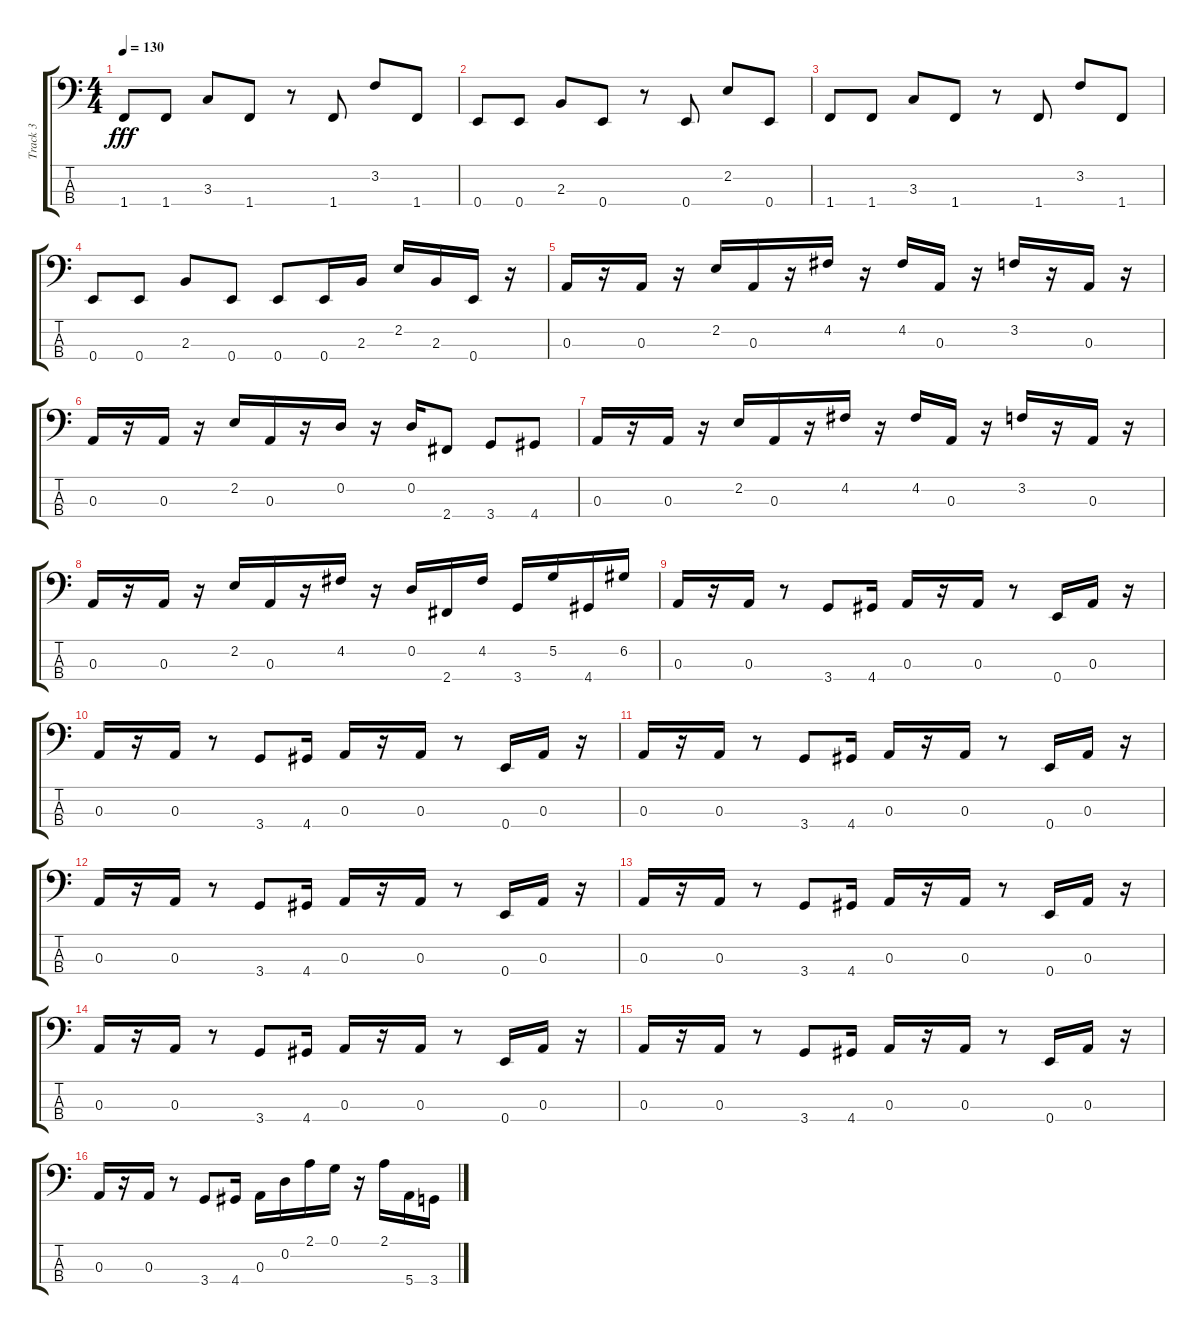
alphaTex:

\track ("Track 3" "Track 3") {instrument electricbassfinger}
\staff {score tabs}
\tuning (G2 D2 A1 E1) {hide}
\ts (4 4)
\tempo 130
\clef f4
\ks c
1.4.8{dy fff} 1.4.8 3.3.8 1.4.8 r.8 1.4.8 3.2.8 1.4.8 |
0.4.8 0.4.8 2.3.8 0.4.8 r.8 0.4.8 2.2.8 0.4.8 |
1.4.8 1.4.8 3.3.8 1.4.8 r.8 1.4.8 3.2.8 1.4.8 |
0.4.8 0.4.8 2.3.8 0.4.8 0.4.8 0.4.16 2.3.16 2.2.16 2.3.16 0.4.16 r.16 |
0.3.16 r.16 0.3.16 r.16 2.2.16 0.3.16 r.16 4.2.16 r.16 4.2.16 0.3.16 r.16 3.2.16 r.16 0.3.16 r.16 |
0.3.16 r.16 0.3.16 r.16 2.2.16 0.3.16 r.16 0.2.16 r.16 0.2.16 2.4.8 3.4.8 4.4.8 |
0.3.16 r.16 0.3.16 r.16 2.2.16 0.3.16 r.16 4.2.16 r.16 4.2.16 0.3.16 r.16 3.2.16 r.16 0.3.16 r.16 |
0.3.16 r.16 0.3.16 r.16 2.2.16 0.3.16 r.16 4.2.16 r.16 0.2.16 2.4.16 4.2.16 3.4.16 5.2.16 4.4.16 6.2.16 |
0.3.16 r.16 0.3.16 r.8 3.4.8 4.4.16 0.3.16 r.16 0.3.16 r.8 0.4.16 0.3.16 r.16 |
0.3.16 r.16 0.3.16 r.8 3.4.8 4.4.16 0.3.16 r.16 0.3.16 r.8 0.4.16 0.3.16 r.16 |
0.3.16 r.16 0.3.16 r.8 3.4.8 4.4.16 0.3.16 r.16 0.3.16 r.8 0.4.16 0.3.16 r.16 |
0.3.16 r.16 0.3.16 r.8 3.4.8 4.4.16 0.3.16 r.16 0.3.16 r.8 0.4.16 0.3.16 r.16 |
0.3.16 r.16 0.3.16 r.8 3.4.8 4.4.16 0.3.16 r.16 0.3.16 r.8 0.4.16 0.3.16 r.16 |
0.3.16 r.16 0.3.16 r.8 3.4.8 4.4.16 0.3.16 r.16 0.3.16 r.8 0.4.16 0.3.16 r.16 |
0.3.16 r.16 0.3.16 r.8 3.4.8 4.4.16 0.3.16 r.16 0.3.16 r.8 0.4.16 0.3.16 r.16 |
0.3.16 r.16 0.3.16 r.8 3.4.8 4.4.16 0.3.16 0.2.16 2.1.16 0.1.16 r.16 2.1.16 5.4.16 3.4.16
